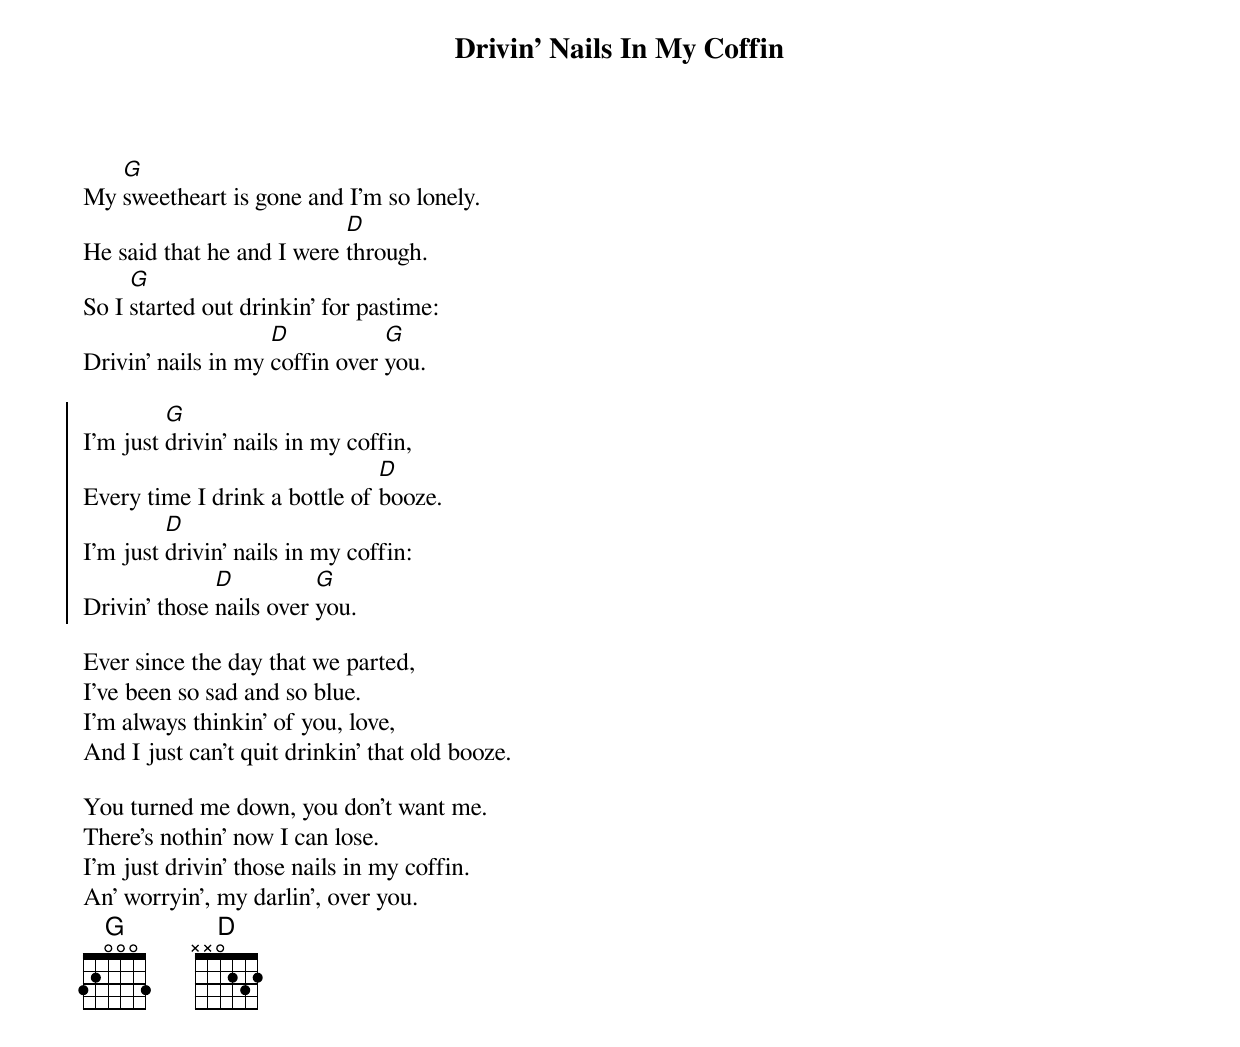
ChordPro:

{title: Drivin' Nails In My Coffin}

My [G]sweetheart is gone and I'm so lonely.
He said that he and I were [D]through.
So I [G]started out drinkin' for pastime:
Drivin' nails in my [D]coffin over [G]you.

{start_of_chorus}
I'm just [G]drivin' nails in my coffin,
Every time I drink a bottle of [D]booze.
I'm just [D]drivin' nails in my coffin:
Drivin' those [D]nails over [G]you.
{end_of_chorus}

Ever since the day that we parted,
I've been so sad and so blue.
I'm always thinkin' of you, love,
And I just can't quit drinkin' that old booze.

You turned me down, you don't want me.
There's nothin' now I can lose.
I'm just drivin' those nails in my coffin.
An' worryin', my darlin', over you.
